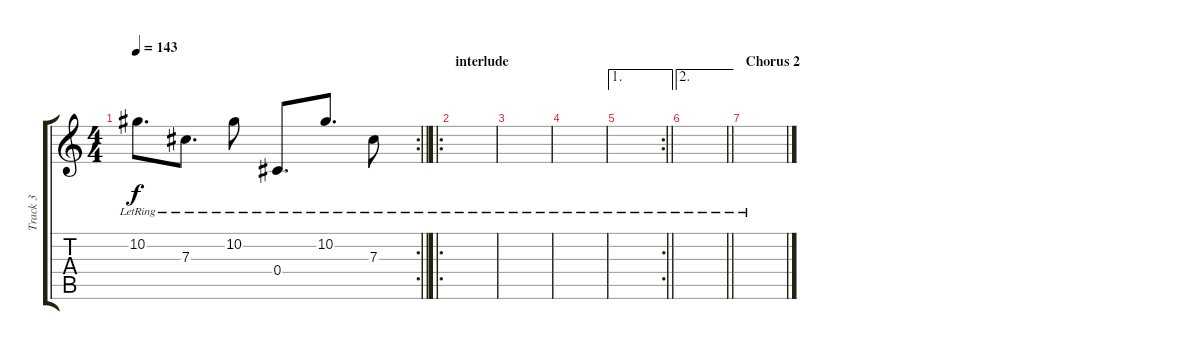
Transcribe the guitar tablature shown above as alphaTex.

\track ("Track 3" "Track 3") {instrument acousticguitarsteel}
\staff {score tabs}
\tuning (Eb4 Bb3 Gb3 Db3 Ab2 Db2) {hide}
\rc 2
\ts (4 4)
\tempo 143
\clef g2
\barLineRight lightlight
\ks c
10.2{lr}.8{d dy f} 7.3{lr}.8{d} 10.2{lr}.8 0.4{lr}.8{d} 10.2{lr}.8{d} 7.3{lr}.8 |
\ro
\section ("" "interlude")
|
|
|
\ae 1
\rc 2
\barLineRight lightlight
|
\ae 2
\barLineRight lightlight
|
\section ("" "Chorus 2")
